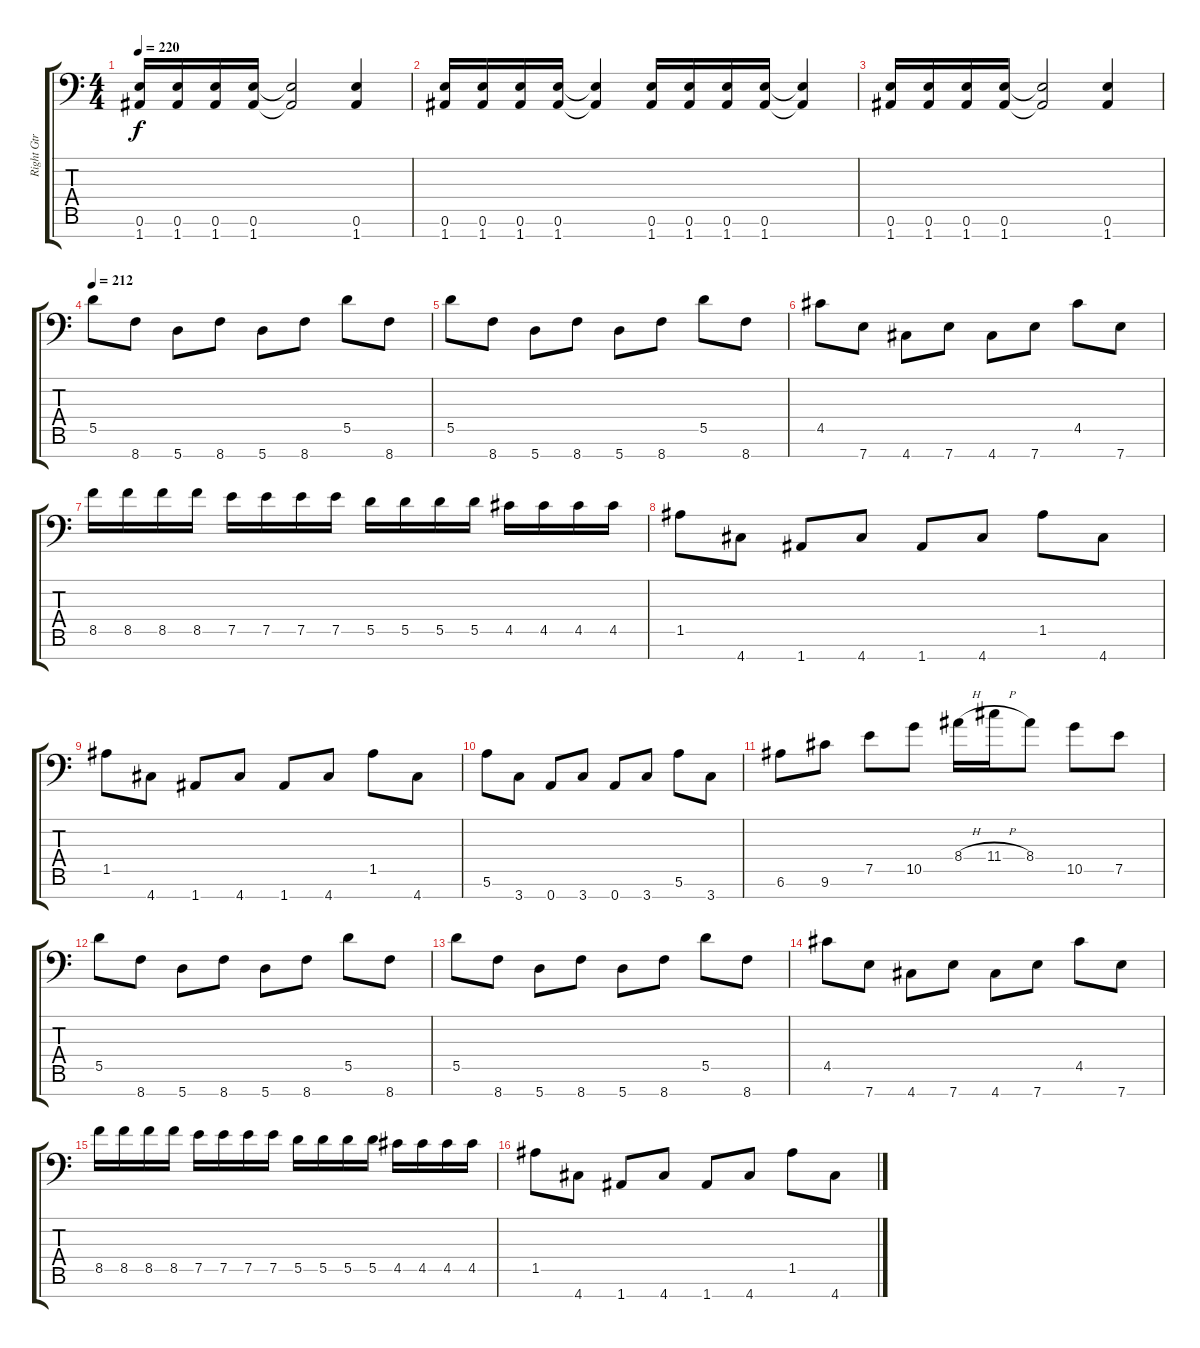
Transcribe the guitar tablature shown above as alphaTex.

\track ("Right Gtr" "Right Gtr") {instrument distortionguitar}
\staff {score tabs}
\tuning (E4 B3 G3 D3 A2 E2 A1) {hide}
\ts (4 4)
\tempo 220
\clef f4
\ks c
(0.6 1.7).16{dy f} (0.6 1.7).16 (0.6 1.7).16 (0.6 1.7).16 (0.6{t} 1.7{t}).2 (0.6 1.7).4 |
(0.6 1.7).16 (0.6 1.7).16 (0.6 1.7).16 (0.6 1.7).16 (0.6{t} 1.7{t}).4 (0.6 1.7).16 (0.6 1.7).16 (0.6 1.7).16 (0.6 1.7).16 (0.6{t} 1.7{t}).4 |
(0.6 1.7).16 (0.6 1.7).16 (0.6 1.7).16 (0.6 1.7).16 (0.6{t} 1.7{t}).2 (0.6 1.7).4 |
\tempo 212
5.5.8 8.7.8 5.7.8 8.7.8 5.7.8 8.7.8 5.5.8 8.7.8 |
5.5.8 8.7.8 5.7.8 8.7.8 5.7.8 8.7.8 5.5.8 8.7.8 |
4.5.8 7.7.8 4.7.8 7.7.8 4.7.8 7.7.8 4.5.8 7.7.8 |
8.5.16 8.5.16 8.5.16 8.5.16 7.5.16 7.5.16 7.5.16 7.5.16 5.5.16 5.5.16 5.5.16 5.5.16 4.5.16 4.5.16 4.5.16 4.5.16 |
1.5.8 4.7.8 1.7.8 4.7.8 1.7.8 4.7.8 1.5.8 4.7.8 |
1.5.8 4.7.8 1.7.8 4.7.8 1.7.8 4.7.8 1.5.8 4.7.8 |
5.6.8 3.7.8 0.7.8 3.7.8 0.7.8 3.7.8 5.6.8 3.7.8 |
6.6.8 9.6.8 7.5.8 10.5.8 8.4{h}.16 11.4{h}.16 8.4.8 10.5.8 7.5.8 |
5.5.8 8.7.8 5.7.8 8.7.8 5.7.8 8.7.8 5.5.8 8.7.8 |
5.5.8 8.7.8 5.7.8 8.7.8 5.7.8 8.7.8 5.5.8 8.7.8 |
4.5.8 7.7.8 4.7.8 7.7.8 4.7.8 7.7.8 4.5.8 7.7.8 |
8.5.16 8.5.16 8.5.16 8.5.16 7.5.16 7.5.16 7.5.16 7.5.16 5.5.16 5.5.16 5.5.16 5.5.16 4.5.16 4.5.16 4.5.16 4.5.16 |
1.5.8 4.7.8 1.7.8 4.7.8 1.7.8 4.7.8 1.5.8 4.7.8
